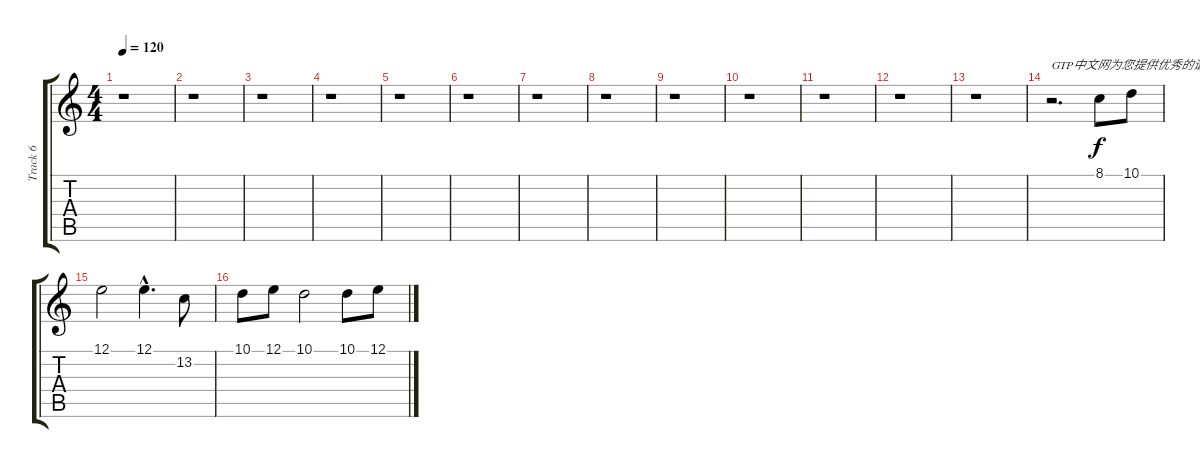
\track ("Track 6" "Track 6") {instrument panflute}
\staff {score tabs}
\tuning (E4 B3 G3 D3 A2 E2) {hide}
\ts (4 4)
\tempo 120
\clef g2
\ks c
r.1{dy f instrument panflute} |
r.1 |
r.1 |
r.1 |
r.1 |
r.1 |
r.1 |
r.1 |
r.1 |
r.1 |
r.1 |
r.1 |
r.1 |
r.2{d txt "GTP中文网为您提供优秀的谱子"} 8.1.8 10.1.8 |
12.1.2 12.1{hac}.4{d} 13.2.8 |
10.1.8 12.1.8 10.1.2 10.1.8 12.1.8
